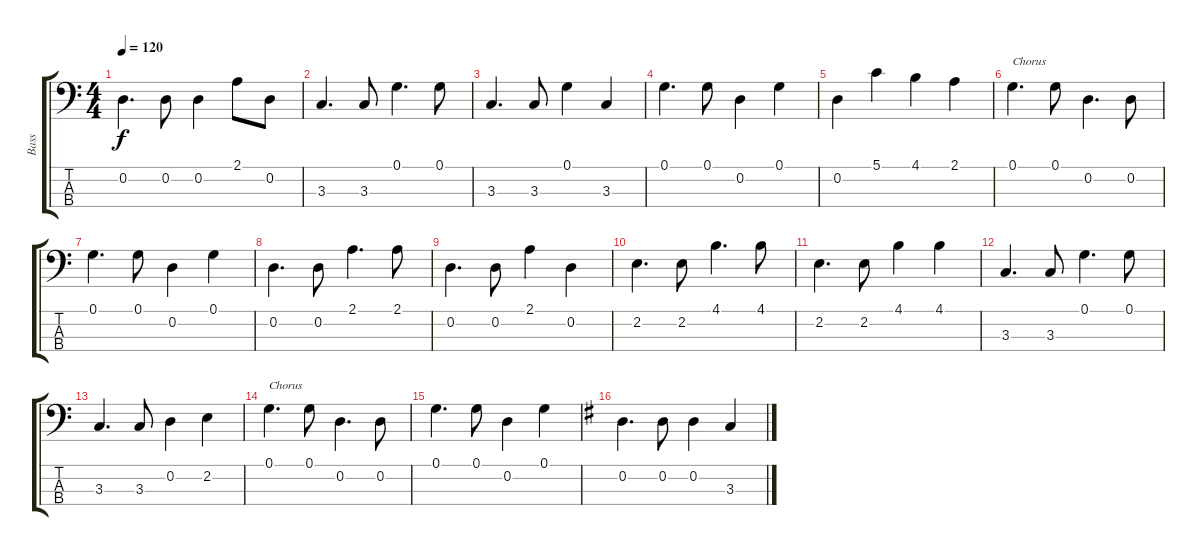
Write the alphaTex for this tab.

\track ("Bass" "Bass") {instrument electricbassfinger}
\staff {score tabs}
\tuning (G2 D2 A1 E1) {hide}
\ts (4 4)
\tempo 120
\clef f4
\ks c
0.2.4{d dy f} 0.2.8 0.2.4 2.1.8 0.2.8 |
3.3.4{d} 3.3.8 0.1.4{d} 0.1.8 |
3.3.4{d} 3.3.8 0.1.4 3.3.4 |
0.1.4{d} 0.1.8 0.2.4 0.1.4 |
0.2.4 5.1.4 4.1.4 2.1.4 |
0.1.4{d txt "Chorus"} 0.1.8 0.2.4{d} 0.2.8 |
0.1.4{d} 0.1.8 0.2.4 0.1.4 |
0.2.4{d} 0.2.8 2.1.4{d} 2.1.8 |
0.2.4{d} 0.2.8 2.1.4 0.2.4 |
2.2.4{d} 2.2.8 4.1.4{d} 4.1.8 |
2.2.4{d} 2.2.8 4.1.4 4.1.4 |
3.3.4{d} 3.3.8 0.1.4{d} 0.1.8 |
3.3.4{d} 3.3.8 0.2.4 2.2.4 |
0.1.4{d txt "Chorus"} 0.1.8 0.2.4{d} 0.2.8 |
0.1.4{d} 0.1.8 0.2.4 0.1.4 |
\ks g
0.2.4{d} 0.2.8 0.2.4 3.3.4
